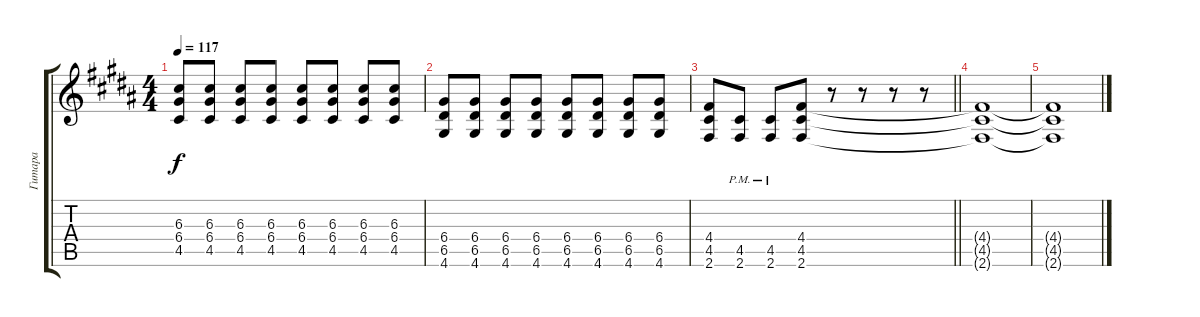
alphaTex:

\track ("Гитара" "Гитара") {instrument acousticguitarsteel}
\staff {score tabs}
\tuning (E4 B3 G3 D3 A2 E2) {hide}
\ts (4 4)
\tempo 117
\clef g2
\ks g#minor
(6.3 6.4 4.5).8{dy f} (6.3 6.4 4.5).8 (6.3 6.4 4.5).8 (6.3 6.4 4.5).8 (6.3 6.4 4.5).8 (6.3 6.4 4.5).8 (6.3 6.4 4.5).8 (6.3 6.4 4.5).8 |
(6.4 6.5 4.6).8 (6.4 6.5 4.6).8 (6.4 6.5 4.6).8 (6.4 6.5 4.6).8 (6.4 6.5 4.6).8 (6.4 6.5 4.6).8 (6.4 6.5 4.6).8 (6.4 6.5 4.6).8 |
\barLineRight lightlight
(4.4 4.5 2.6).8 (4.5{pm} 2.6{pm}).8 (4.5{pm} 2.6{pm}).8 (4.4 4.5 2.6).8{volume 0} r.8 r.8 r.8 r.8 |
(4.4{t} 4.5{t} 2.6{t}).1 |
(4.4{t} 4.5{t} 2.6{t}).1
